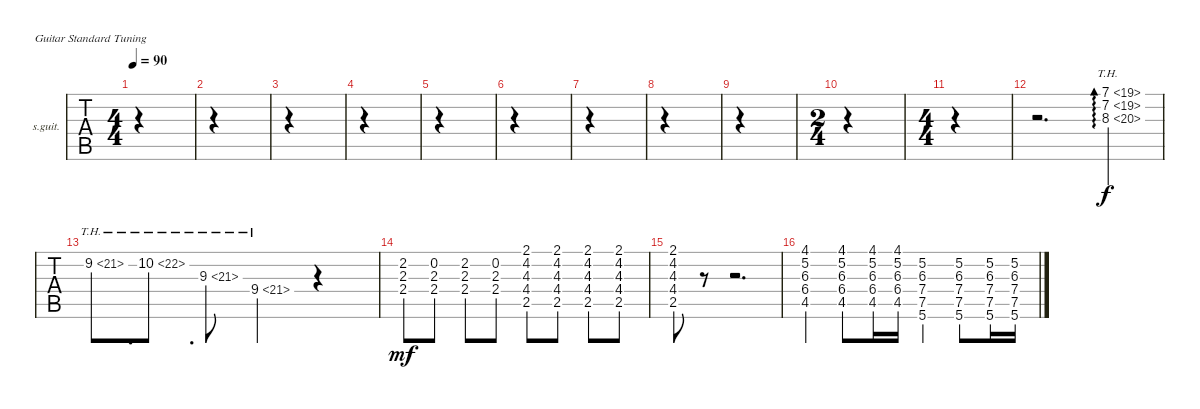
\defaultSystemsLayout 4
\bracketExtendMode groupsimilarinstruments
\useSystemSignSeparator
\firstSystemTrackNameOrientation horizontal
\otherSystemsTrackNameOrientation horizontal
\chordDiagramsInScore
\track ("Steel Guitar" "s.guit.") {instrument acousticguitarsteel}
\staff {tabs}
\tuning (E4 B3 G3 D3 A2 E2)
\ts (4 4)
\tempo 90
\clef g2
\ks c
|
|
|
|
|
|
|
|
|
\ts (2 4)
\beaming (8 2 2)
|
\ts (4 4)
\beaming (8 2 2 2 2)
|
r.2{d} (7.2{th 12} 7.1{th 12} 8.3{th 12}).4{ad 0} |
9.2{th 12}.8{d} 10.2{th 12}.8{d} 9.3{th 12}.8 9.4{th 12}.4 r.4 |
(2.4 2.3 2.2).8{dy mf} (2.4 2.3 0.2).8 (2.4 2.3 2.2).8 (2.4 2.3 0.2).8 (2.5 4.3 4.2 4.4 2.1).8 (2.5 4.3 4.2 4.4 2.1).8 (2.5 4.3 4.2 4.4 2.1).8 (2.5 4.3 4.2 4.4 2.1).8 |
(2.5 4.3 4.2 4.4 2.1).8 r.8 r.2{d} |
(4.5 6.4 6.3 5.2 4.1).4 (4.5 6.4 6.3 4.1 5.2).8 (4.5 6.4 6.3 4.1 5.2).16 (6.3 6.4 4.5 4.1 5.2).16 (5.6 7.5 7.4 5.2 6.3).4 (5.6 7.5 7.4 5.2 6.3).8 (5.6 7.5 7.4 5.2 6.3).16 (5.6 7.5 7.4 5.2 6.3).16
